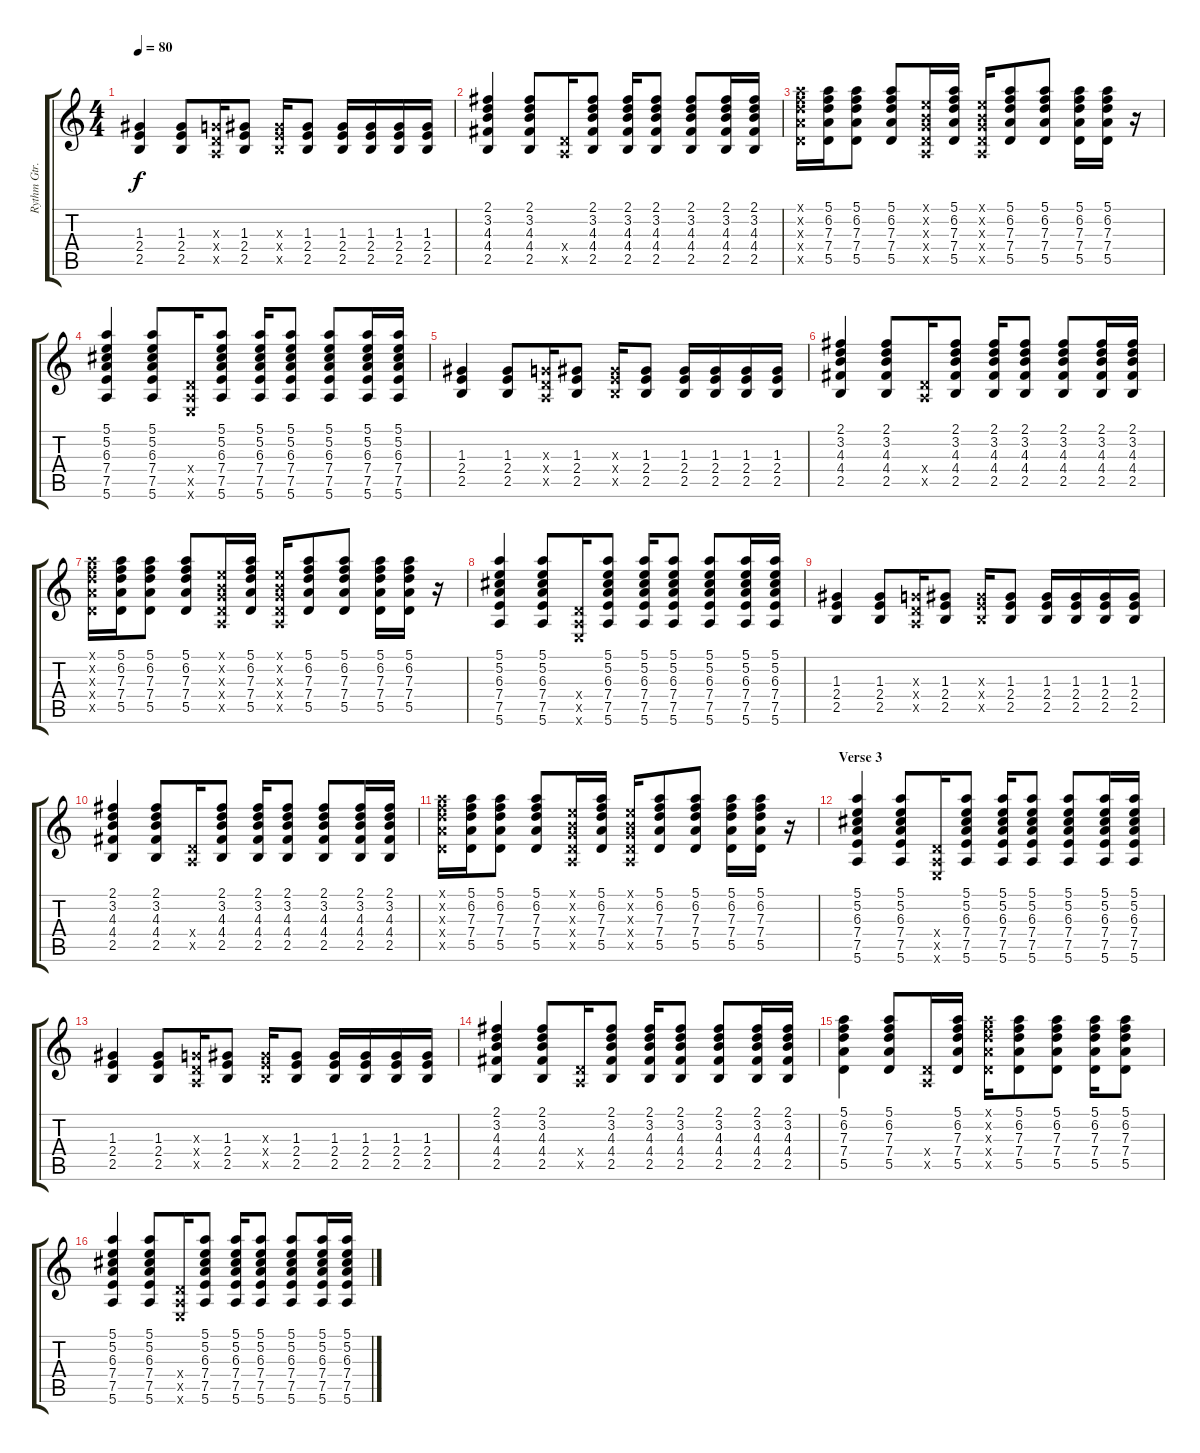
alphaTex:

\track ("Rythm Gtr." "Rythm Gtr.") {instrument acousticguitarsteel}
\staff {score tabs}
\tuning (E4 B3 G3 D3 A2 E2) {hide}
\ts (4 4)
\tempo 80
\clef g2
\ks c
(1.3 2.4 2.5).4{dy f} (1.3 2.4 2.5).8 (0.3{x} 0.4{x} 0.5{x}).16 (1.3 2.4 2.5).8 (1.3{x} 2.4{x} 2.5{x}).16 (1.3 2.4 2.5).8 (1.3 2.4 2.5).16 (1.3 2.4 2.5).16 (1.3 2.4 2.5).16 (1.3 2.4 2.5).16 |
(2.1 3.2 4.3 4.4 2.5).4 (2.1 3.2 4.3 4.4 2.5).8 (0.4{x} 0.5{x}).16 (2.1 3.2 4.3 4.4 2.5).8 (2.1 3.2 4.3 4.4 2.5).16 (2.1 3.2 4.3 4.4 2.5).8 (2.1 3.2 4.3 4.4 2.5).8 (2.1 3.2 4.3 4.4 2.5).16 (2.1 3.2 4.3 4.4 2.5).16 |
(5.1{x} 6.2{x} 7.3{x} 7.4{x} 5.5{x}).16 (5.1 6.2 7.3 7.4 5.5).16 (5.1 6.2 7.3 7.4 5.5).8 (5.1 6.2 7.3 7.4 5.5).8 (0.1{x} 0.2{x} 0.3{x} 0.4{x} 0.5{x}).16 (5.1 6.2 7.3 7.4 5.5).16 (0.1{x} 0.2{x} 0.3{x} 0.4{x} 0.5{x}).16 (5.1 6.2 7.3 7.4 5.5).8 (5.1 6.2 7.3 7.4 5.5).8 (5.1 6.2 7.3 7.4 5.5).16 (5.1 6.2 7.3 7.4 5.5).16 r.16 |
(5.1 5.2 6.3 7.4 7.5 5.6).4 (5.1 5.2 6.3 7.4 7.5 5.6).8 (0.4{x} 0.5{x} 0.6{x}).16 (5.1 5.2 6.3 7.4 7.5 5.6).8 (5.1 5.2 6.3 7.4 7.5 5.6).16 (5.1 5.2 6.3 7.4 7.5 5.6).8 (5.1 5.2 6.3 7.4 7.5 5.6).8 (5.1 5.2 6.3 7.4 7.5 5.6).16 (5.1 5.2 6.3 7.4 7.5 5.6).16 |
(1.3 2.4 2.5).4 (1.3 2.4 2.5).8 (0.3{x} 0.4{x} 0.5{x}).16 (1.3 2.4 2.5).8 (1.3{x} 2.4{x} 2.5{x}).16 (1.3 2.4 2.5).8 (1.3 2.4 2.5).16 (1.3 2.4 2.5).16 (1.3 2.4 2.5).16 (1.3 2.4 2.5).16 |
(2.1 3.2 4.3 4.4 2.5).4 (2.1 3.2 4.3 4.4 2.5).8 (0.4{x} 0.5{x}).16 (2.1 3.2 4.3 4.4 2.5).8 (2.1 3.2 4.3 4.4 2.5).16 (2.1 3.2 4.3 4.4 2.5).8 (2.1 3.2 4.3 4.4 2.5).8 (2.1 3.2 4.3 4.4 2.5).16 (2.1 3.2 4.3 4.4 2.5).16 |
(5.1{x} 6.2{x} 7.3{x} 7.4{x} 5.5{x}).16 (5.1 6.2 7.3 7.4 5.5).16 (5.1 6.2 7.3 7.4 5.5).8 (5.1 6.2 7.3 7.4 5.5).8 (0.1{x} 0.2{x} 0.3{x} 0.4{x} 0.5{x}).16 (5.1 6.2 7.3 7.4 5.5).16 (0.1{x} 0.2{x} 0.3{x} 0.4{x} 0.5{x}).16 (5.1 6.2 7.3 7.4 5.5).8 (5.1 6.2 7.3 7.4 5.5).8 (5.1 6.2 7.3 7.4 5.5).16 (5.1 6.2 7.3 7.4 5.5).16 r.16 |
(5.1 5.2 6.3 7.4 7.5 5.6).4 (5.1 5.2 6.3 7.4 7.5 5.6).8 (0.4{x} 0.5{x} 0.6{x}).16 (5.1 5.2 6.3 7.4 7.5 5.6).8 (5.1 5.2 6.3 7.4 7.5 5.6).16 (5.1 5.2 6.3 7.4 7.5 5.6).8 (5.1 5.2 6.3 7.4 7.5 5.6).8 (5.1 5.2 6.3 7.4 7.5 5.6).16 (5.1 5.2 6.3 7.4 7.5 5.6).16 |
(1.3 2.4 2.5).4 (1.3 2.4 2.5).8 (0.3{x} 0.4{x} 0.5{x}).16 (1.3 2.4 2.5).8 (1.3{x} 2.4{x} 2.5{x}).16 (1.3 2.4 2.5).8 (1.3 2.4 2.5).16 (1.3 2.4 2.5).16 (1.3 2.4 2.5).16 (1.3 2.4 2.5).16 |
(2.1 3.2 4.3 4.4 2.5).4 (2.1 3.2 4.3 4.4 2.5).8 (0.4{x} 0.5{x}).16 (2.1 3.2 4.3 4.4 2.5).8 (2.1 3.2 4.3 4.4 2.5).16 (2.1 3.2 4.3 4.4 2.5).8 (2.1 3.2 4.3 4.4 2.5).8 (2.1 3.2 4.3 4.4 2.5).16 (2.1 3.2 4.3 4.4 2.5).16 |
(5.1{x} 6.2{x} 7.3{x} 7.4{x} 5.5{x}).16 (5.1 6.2 7.3 7.4 5.5).16 (5.1 6.2 7.3 7.4 5.5).8 (5.1 6.2 7.3 7.4 5.5).8 (0.1{x} 0.2{x} 0.3{x} 0.4{x} 0.5{x}).16 (5.1 6.2 7.3 7.4 5.5).16 (0.1{x} 0.2{x} 0.3{x} 0.4{x} 0.5{x}).16 (5.1 6.2 7.3 7.4 5.5).8 (5.1 6.2 7.3 7.4 5.5).8 (5.1 6.2 7.3 7.4 5.5).16 (5.1 6.2 7.3 7.4 5.5).16 r.16 |
\section ("" "Verse 3")
(5.1 5.2 6.3 7.4 7.5 5.6).4{volume 10} (5.1 5.2 6.3 7.4 7.5 5.6).8 (0.4{x} 0.5{x} 0.6{x}).16 (5.1 5.2 6.3 7.4 7.5 5.6).8 (5.1 5.2 6.3 7.4 7.5 5.6).16 (5.1 5.2 6.3 7.4 7.5 5.6).8 (5.1 5.2 6.3 7.4 7.5 5.6).8 (5.1 5.2 6.3 7.4 7.5 5.6).16 (5.1 5.2 6.3 7.4 7.5 5.6).16 |
(1.3 2.4 2.5).4 (1.3 2.4 2.5).8 (0.3{x} 0.4{x} 0.5{x}).16 (1.3 2.4 2.5).8 (1.3{x} 2.4{x} 2.5{x}).16 (1.3 2.4 2.5).8 (1.3 2.4 2.5).16 (1.3 2.4 2.5).16 (1.3 2.4 2.5).16 (1.3 2.4 2.5).16 |
(2.1 3.2 4.3 4.4 2.5).4 (2.1 3.2 4.3 4.4 2.5).8 (0.4{x} 0.5{x}).16 (2.1 3.2 4.3 4.4 2.5).8 (2.1 3.2 4.3 4.4 2.5).16 (2.1 3.2 4.3 4.4 2.5).8 (2.1 3.2 4.3 4.4 2.5).8 (2.1 3.2 4.3 4.4 2.5).16 (2.1 3.2 4.3 4.4 2.5).16 |
(5.1 6.2 7.3 7.4 5.5).4 (5.1 6.2 7.3 7.4 5.5).8 (0.4{x} 0.5{x}).16 (5.1 6.2 7.3 7.4 5.5).16 (5.1{x} 6.2{x} 7.3{x} 7.4{x} 5.5{x}).16 (5.1 6.2 7.3 7.4 5.5).8 (5.1 6.2 7.3 7.4 5.5).8 (5.1 6.2 7.3 7.4 5.5).16 (5.1 6.2 7.3 7.4 5.5).8 |
(5.1 5.2 6.3 7.4 7.5 5.6).4 (5.1 5.2 6.3 7.4 7.5 5.6).8 (0.4{x} 0.5{x} 0.6{x}).16 (5.1 5.2 6.3 7.4 7.5 5.6).8 (5.1 5.2 6.3 7.4 7.5 5.6).16 (5.1 5.2 6.3 7.4 7.5 5.6).8 (5.1 5.2 6.3 7.4 7.5 5.6).8 (5.1 5.2 6.3 7.4 7.5 5.6).16 (5.1 5.2 6.3 7.4 7.5 5.6).16
